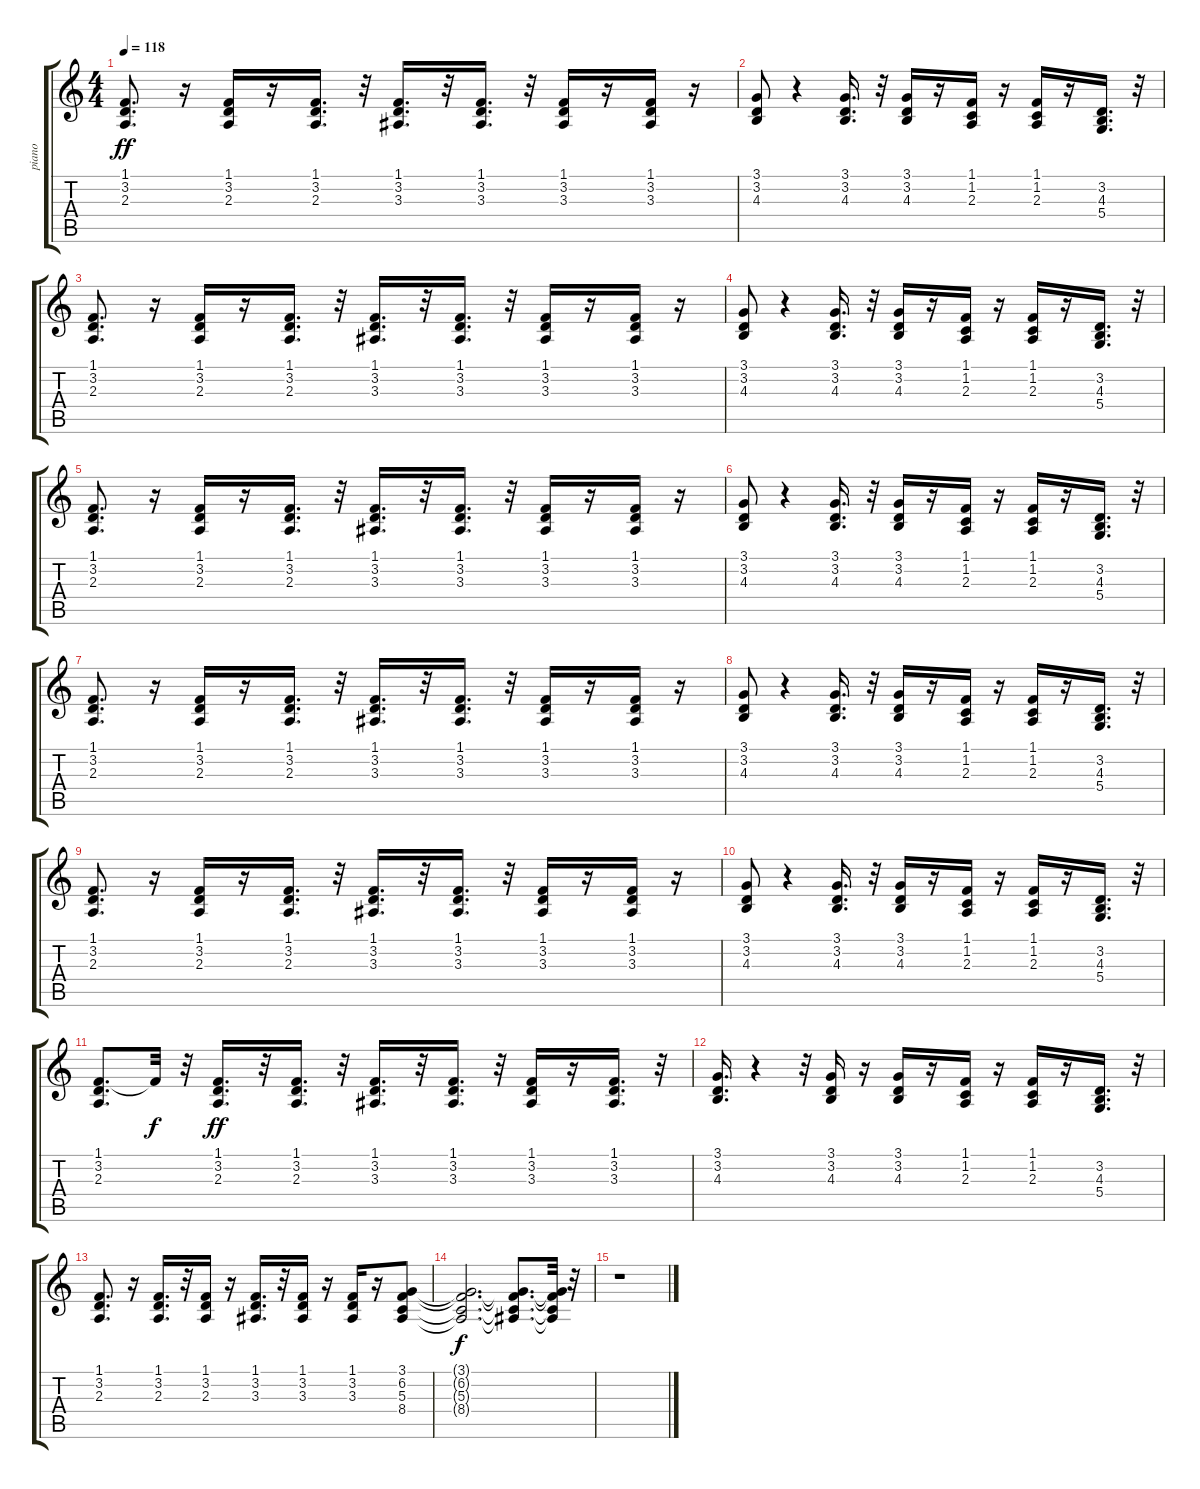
\track ("piano" "piano") {instrument acousticgrandpiano}
\staff {score tabs}
\tuning (E4 B3 G3 D3 A2 E2) {hide}
\ts (4 4)
\tempo 118
\clef g2
\ks c
(1.1 3.2 2.3).8{d dy ff} r.16 (1.1 3.2 2.3).16 r.16 (1.1 3.2 2.3).16{d} r.32 (1.1 3.2 3.3).16{d} r.32 (1.1 3.2 3.3).16{d} r.32 (1.1 3.2 3.3).16 r.16 (1.1 3.2 3.3).16 r.16 |
(3.1 3.2 4.3).8 r.4 (3.1 3.2 4.3).16{d} r.32 (3.1 3.2 4.3).16 r.16 (1.1 1.2 2.3).16 r.16 (1.1 1.2 2.3).16 r.16 (3.2 4.3 5.4).16{d} r.32 |
(1.1 3.2 2.3).8{d} r.16 (1.1 3.2 2.3).16 r.16 (1.1 3.2 2.3).16{d} r.32 (1.1 3.2 3.3).16{d} r.32 (1.1 3.2 3.3).16{d} r.32 (1.1 3.2 3.3).16 r.16 (1.1 3.2 3.3).16 r.16 |
(3.1 3.2 4.3).8 r.4 (3.1 3.2 4.3).16{d} r.32 (3.1 3.2 4.3).16 r.16 (1.1 1.2 2.3).16 r.16 (1.1 1.2 2.3).16 r.16 (3.2 4.3 5.4).16{d} r.32 |
(1.1 3.2 2.3).8{d} r.16 (1.1 3.2 2.3).16 r.16 (1.1 3.2 2.3).16{d} r.32 (1.1 3.2 3.3).16{d} r.32 (1.1 3.2 3.3).16{d} r.32 (1.1 3.2 3.3).16 r.16 (1.1 3.2 3.3).16 r.16 |
(3.1 3.2 4.3).8 r.4 (3.1 3.2 4.3).16{d} r.32 (3.1 3.2 4.3).16 r.16 (1.1 1.2 2.3).16 r.16 (1.1 1.2 2.3).16 r.16 (3.2 4.3 5.4).16{d} r.32 |
(1.1 3.2 2.3).8{d} r.16 (1.1 3.2 2.3).16 r.16 (1.1 3.2 2.3).16{d} r.32 (1.1 3.2 3.3).16{d} r.32 (1.1 3.2 3.3).16{d} r.32 (1.1 3.2 3.3).16 r.16 (1.1 3.2 3.3).16 r.16 |
(3.1 3.2 4.3).8 r.4 (3.1 3.2 4.3).16{d} r.32 (3.1 3.2 4.3).16 r.16 (1.1 1.2 2.3).16 r.16 (1.1 1.2 2.3).16 r.16 (3.2 4.3 5.4).16{d} r.32 |
(1.1 3.2 2.3).8{d} r.16 (1.1 3.2 2.3).16 r.16 (1.1 3.2 2.3).16{d} r.32 (1.1 3.2 3.3).16{d} r.32 (1.1 3.2 3.3).16{d} r.32 (1.1 3.2 3.3).16 r.16 (1.1 3.2 3.3).16 r.16 |
(3.1 3.2 4.3).8 r.4 (3.1 3.2 4.3).16{d} r.32 (3.1 3.2 4.3).16 r.16 (1.1 1.2 2.3).16 r.16 (1.1 1.2 2.3).16 r.16 (3.2 4.3 5.4).16{d} r.32 |
(1.1 3.2 2.3).8{d} 1.1{t}.32{dy f} r.32 (1.1 3.2 2.3).16{d dy ff} r.32 (1.1 3.2 2.3).16{d} r.32 (1.1 3.2 3.3).16{d} r.32 (1.1 3.2 3.3).16{d} r.32 (1.1 3.2 3.3).16 r.16 (1.1 3.2 3.3).16{d} r.32 |
(3.1 3.2 4.3).16{d} r.4 r.32 (3.1 3.2 4.3).16 r.16 (3.1 3.2 4.3).16 r.16 (1.1 1.2 2.3).16 r.16 (1.1 1.2 2.3).16 r.16 (3.2 4.3 5.4).16{d} r.32 |
(1.1 3.2 2.3).8{d} r.16 (1.1 3.2 2.3).16{d} r.32 (1.1 3.2 2.3).16 r.16 (1.1 3.2 3.3).16{d} r.32 (1.1 3.2 3.3).16 r.16 (1.1 3.2 3.3).16 r.16 (3.1 6.2 5.3 8.4).8 |
(3.1{t} 6.2{t} 5.3{t} 8.4{t}).2{d dy f} (3.1{t} 6.2{t} 5.3{t} 8.4{t}).8{d} (3.1{t} 6.2{t} 5.3{t} 8.4{t}).32 r.32 |
r.1
